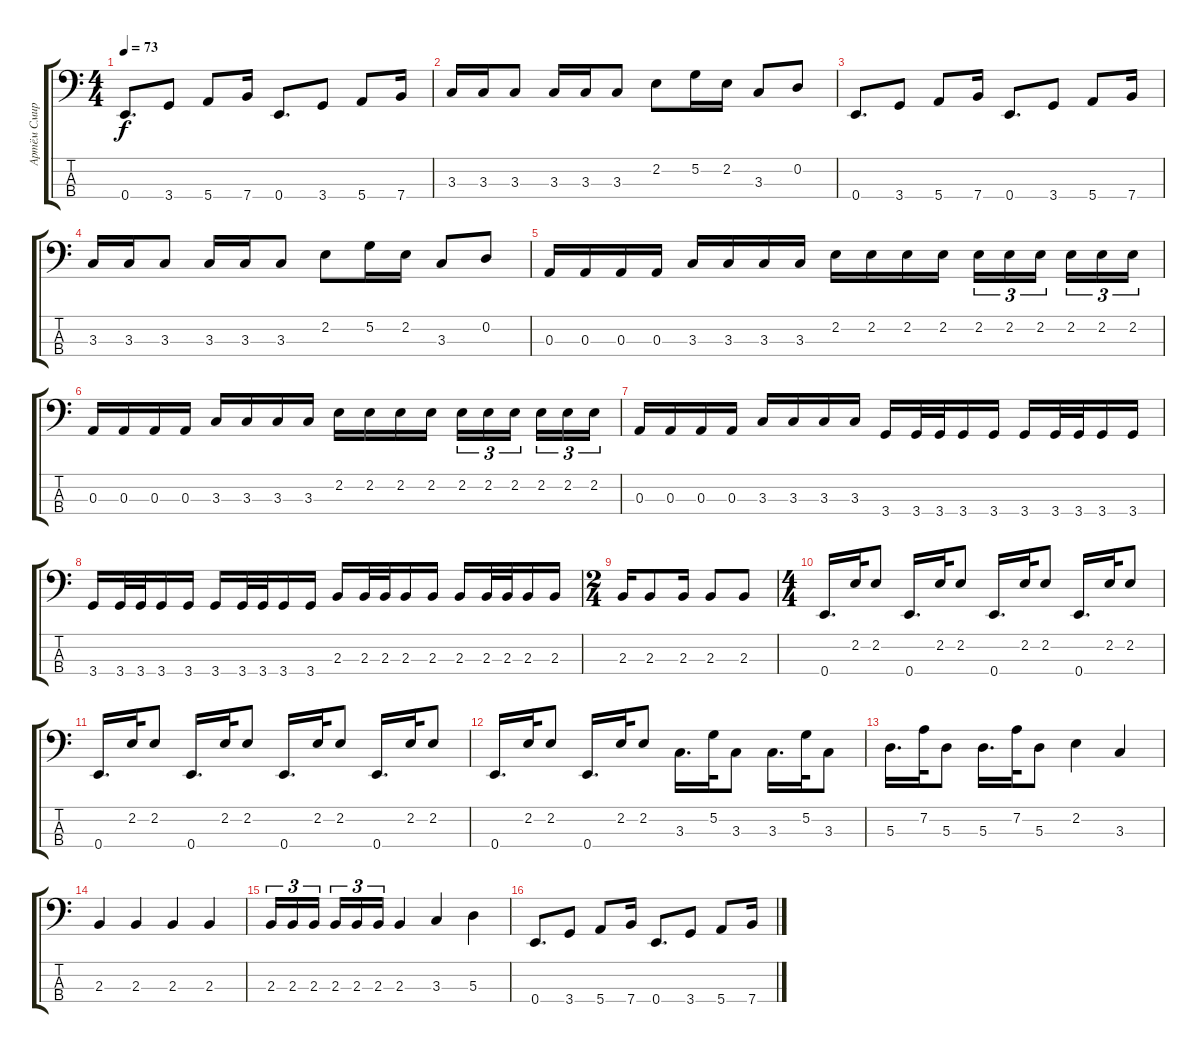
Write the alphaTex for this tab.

\track ("Артём Смирнов" "Артём Смир") {instrument electricbasspick}
\staff {score tabs}
\tuning (G2 D2 A1 E1) {hide}
\ts (4 4)
\tempo 73
\clef f4
\ks c
0.4.8{d dy f} 3.4.8 5.4.8 7.4.16 0.4.8{d} 3.4.8 5.4.8 7.4.16 |
3.3.16 3.3.16 3.3.8 3.3.16 3.3.16 3.3.8 2.2.8 5.2.16 2.2.16 3.3.8 0.2.8 |
0.4.8{d} 3.4.8 5.4.8 7.4.16 0.4.8{d} 3.4.8 5.4.8 7.4.16 |
3.3.16 3.3.16 3.3.8 3.3.16 3.3.16 3.3.8 2.2.8 5.2.16 2.2.16 3.3.8 0.2.8 |
0.3.16 0.3.16 0.3.16 0.3.16 3.3.16 3.3.16 3.3.16 3.3.16 2.2.16 2.2.16 2.2.16 2.2.16 2.2.16{tu (3 2)} 2.2.16{tu (3 2)} 2.2.16{tu (3 2) beam splitsecondary} 2.2.16{tu (3 2)} 2.2.16{tu (3 2)} 2.2.16{tu (3 2)} |
0.3.16 0.3.16 0.3.16 0.3.16 3.3.16 3.3.16 3.3.16 3.3.16 2.2.16 2.2.16 2.2.16 2.2.16 2.2.16{tu (3 2)} 2.2.16{tu (3 2)} 2.2.16{tu (3 2) beam splitsecondary} 2.2.16{tu (3 2)} 2.2.16{tu (3 2)} 2.2.16{tu (3 2)} |
0.3.16 0.3.16 0.3.16 0.3.16 3.3.16 3.3.16 3.3.16 3.3.16 3.4.16 3.4.32 3.4.32 3.4.16 3.4.16 3.4.16 3.4.32 3.4.32 3.4.16 3.4.16 |
3.4.16 3.4.32 3.4.32 3.4.16 3.4.16 3.4.16 3.4.32 3.4.32 3.4.16 3.4.16 2.3.16 2.3.32 2.3.32 2.3.16 2.3.16 2.3.16 2.3.32 2.3.32 2.3.16 2.3.16 |
\ts (2 4)
2.3.16 2.3.8 2.3.16 2.3.8 2.3.8 |
\ts (4 4)
0.4.16{d} 2.2.32 2.2.8 0.4.16{d} 2.2.32 2.2.8 0.4.16{d} 2.2.32 2.2.8 0.4.16{d} 2.2.32 2.2.8 |
0.4.16{d} 2.2.32 2.2.8 0.4.16{d} 2.2.32 2.2.8 0.4.16{d} 2.2.32 2.2.8 0.4.16{d} 2.2.32 2.2.8 |
0.4.16{d} 2.2.32 2.2.8 0.4.16{d} 2.2.32 2.2.8 3.3.16{d} 5.2.32 3.3.8 3.3.16{d} 5.2.32 3.3.8 |
5.3.16{d} 7.2.32 5.3.8 5.3.16{d} 7.2.32 5.3.8 2.2.4 3.3.4 |
2.3.4 2.3.4 2.3.4 2.3.4 |
2.3.16{tu (3 2)} 2.3.16{tu (3 2)} 2.3.16{tu (3 2) beam splitsecondary} 2.3.16{tu (3 2)} 2.3.16{tu (3 2)} 2.3.16{tu (3 2)} 2.3.4 3.3.4 5.3.4 |
0.4.8{d} 3.4.8 5.4.8 7.4.16 0.4.8{d} 3.4.8 5.4.8 7.4.16
